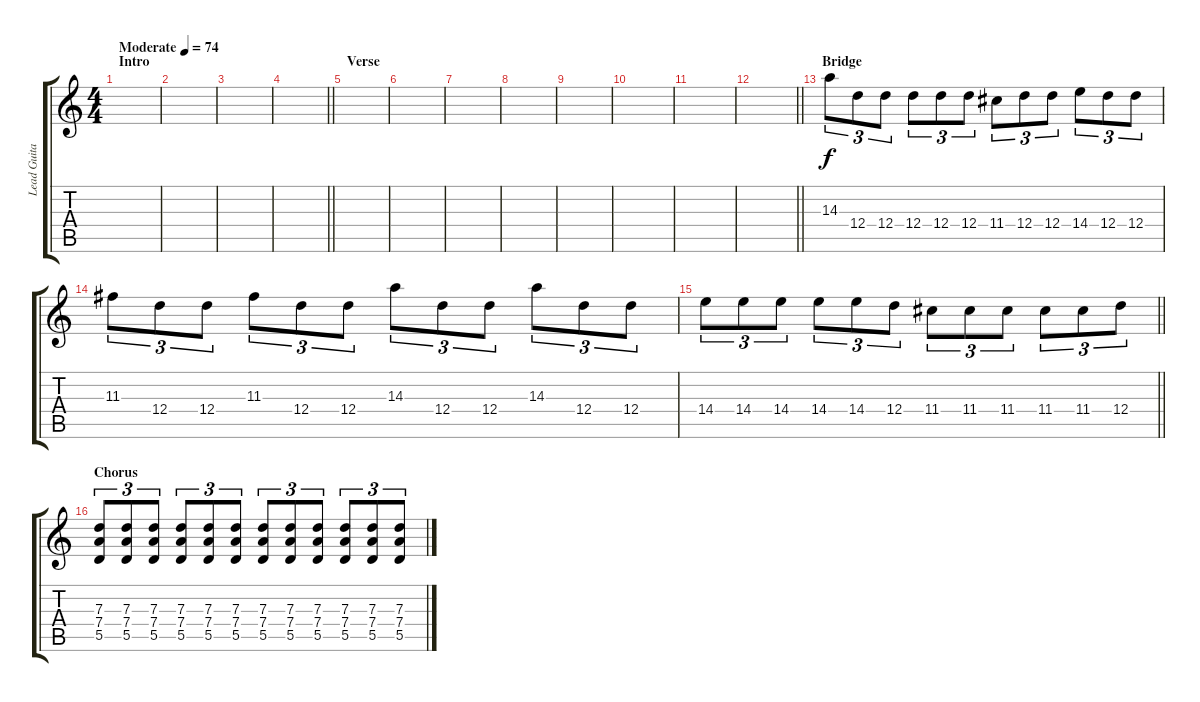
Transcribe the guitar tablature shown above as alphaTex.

\track ("Lead Guitar" "Lead Guita") {instrument distortionguitar}
\staff {score tabs}
\tuning (E4 B3 G3 D3 A2 E2) {hide}
\ts (4 4)
\section ("" "Intro")
\tempo (74 "Moderate")
\clef g2
\ks c
|
|
|
\barLineRight lightlight
|
\section ("" "Verse")
|
|
|
|
|
|
|
\barLineRight lightlight
|
\section ("" "Bridge")
14.3.8{tu (3 2)} 12.4.8{tu (3 2)} 12.4.8{tu (3 2)} 12.4.8{tu (3 2)} 12.4.8{tu (3 2)} 12.4.8{tu (3 2)} 11.4.8{tu (3 2)} 12.4.8{tu (3 2)} 12.4.8{tu (3 2)} 14.4.8{tu (3 2)} 12.4.8{tu (3 2)} 12.4.8{tu (3 2)} |
11.3.8{tu (3 2)} 12.4.8{tu (3 2)} 12.4.8{tu (3 2)} 11.3.8{tu (3 2)} 12.4.8{tu (3 2)} 12.4.8{tu (3 2)} 14.3.8{tu (3 2)} 12.4.8{tu (3 2)} 12.4.8{tu (3 2)} 14.3.8{tu (3 2)} 12.4.8{tu (3 2)} 12.4.8{tu (3 2)} |
\barLineRight lightlight
14.4.8{tu (3 2)} 14.4.8{tu (3 2)} 14.4.8{tu (3 2)} 14.4.8{tu (3 2)} 14.4.8{tu (3 2)} 12.4.8{tu (3 2)} 11.4.8{tu (3 2)} 11.4.8{tu (3 2)} 11.4.8{tu (3 2)} 11.4.8{tu (3 2)} 11.4.8{tu (3 2)} 12.4.8{tu (3 2)} |
\section ("" "Chorus")
(7.3 7.4 5.5).8{tu (3 2)} (7.3 7.4 5.5).8{tu (3 2)} (7.3 7.4 5.5).8{tu (3 2)} (7.3 7.4 5.5).8{tu (3 2)} (7.3 7.4 5.5).8{tu (3 2)} (7.3 7.4 5.5).8{tu (3 2)} (7.3 7.4 5.5).8{tu (3 2)} (7.3 7.4 5.5).8{tu (3 2)} (7.3 7.4 5.5).8{tu (3 2)} (7.3 7.4 5.5).8{tu (3 2)} (7.3 7.4 5.5).8{tu (3 2)} (7.3 7.4 5.5).8{tu (3 2)}
